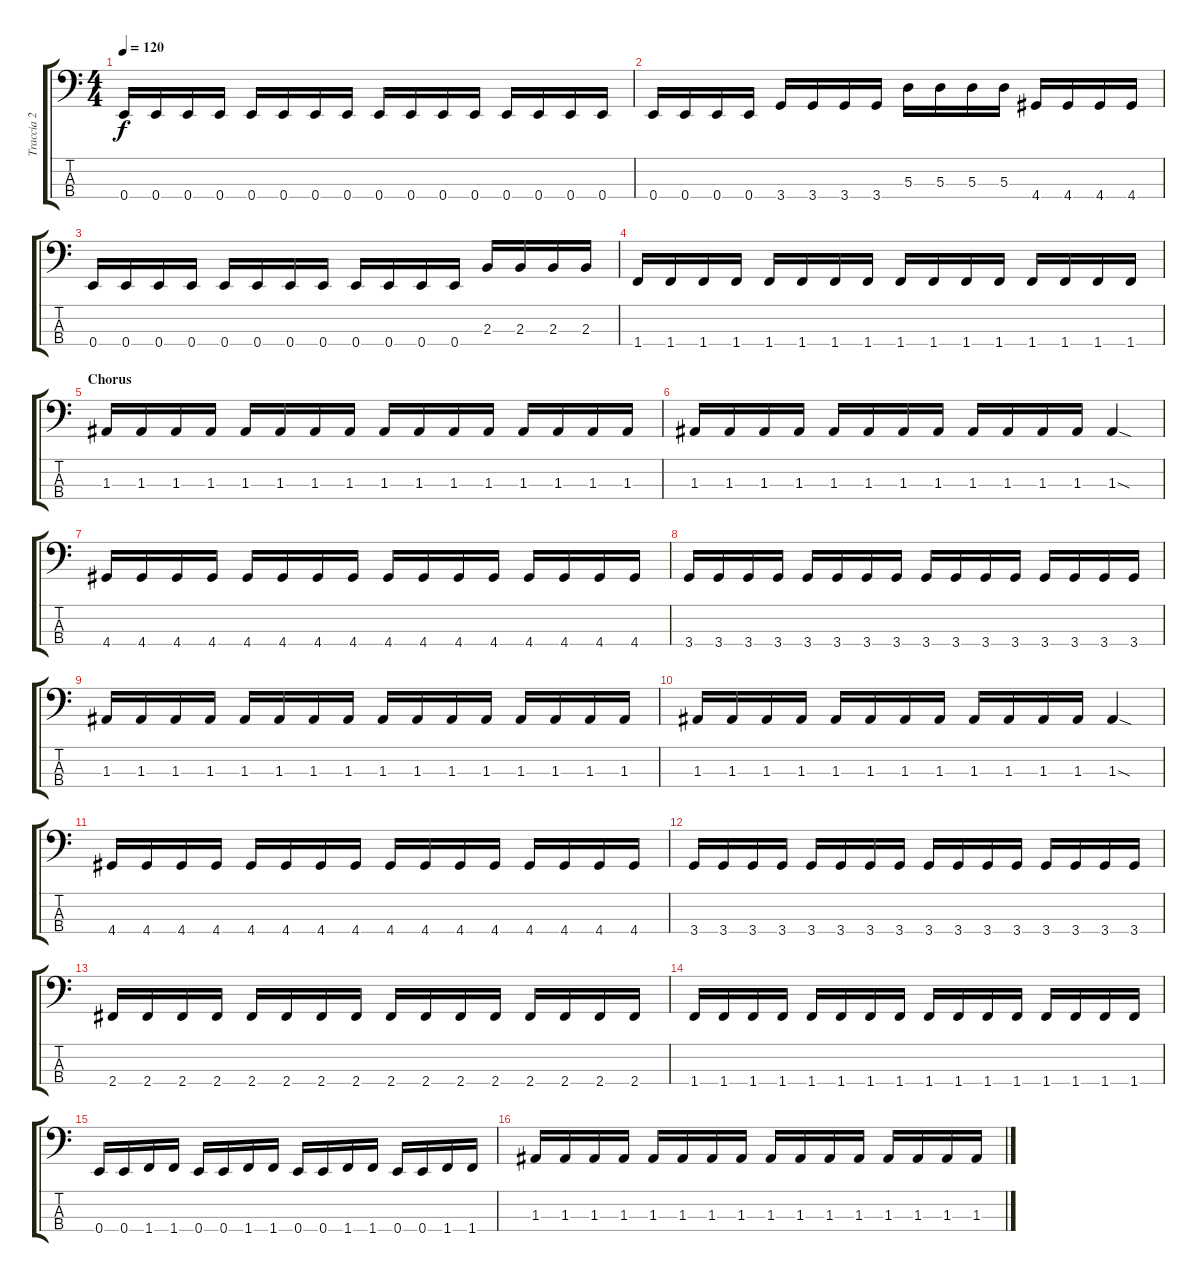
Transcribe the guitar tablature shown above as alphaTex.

\track ("Traccia 2" "Traccia 2") {instrument electricbasspick}
\staff {score tabs}
\tuning (G2 D2 A1 E1) {hide}
\ts (4 4)
\tempo 120
\clef f4
\ks c
0.4.16{dy f} 0.4.16 0.4.16 0.4.16 0.4.16 0.4.16 0.4.16 0.4.16 0.4.16 0.4.16 0.4.16 0.4.16 0.4.16 0.4.16 0.4.16 0.4.16 |
0.4.16 0.4.16 0.4.16 0.4.16 3.4.16 3.4.16 3.4.16 3.4.16 5.3.16 5.3.16 5.3.16 5.3.16 4.4.16 4.4.16 4.4.16 4.4.16 |
0.4.16 0.4.16 0.4.16 0.4.16 0.4.16 0.4.16 0.4.16 0.4.16 0.4.16 0.4.16 0.4.16 0.4.16 2.3.16 2.3.16 2.3.16 2.3.16 |
1.4.16 1.4.16 1.4.16 1.4.16 1.4.16 1.4.16 1.4.16 1.4.16 1.4.16 1.4.16 1.4.16 1.4.16 1.4.16 1.4.16 1.4.16 1.4.16 |
\section ("" "Chorus")
1.3.16 1.3.16 1.3.16 1.3.16 1.3.16 1.3.16 1.3.16 1.3.16 1.3.16 1.3.16 1.3.16 1.3.16 1.3.16 1.3.16 1.3.16 1.3.16 |
1.3.16 1.3.16 1.3.16 1.3.16 1.3.16 1.3.16 1.3.16 1.3.16 1.3.16 1.3.16 1.3.16 1.3.16 1.3{sod}.4 |
4.4.16 4.4.16 4.4.16 4.4.16 4.4.16 4.4.16 4.4.16 4.4.16 4.4.16 4.4.16 4.4.16 4.4.16 4.4.16 4.4.16 4.4.16 4.4.16 |
3.4.16 3.4.16 3.4.16 3.4.16 3.4.16 3.4.16 3.4.16 3.4.16 3.4.16 3.4.16 3.4.16 3.4.16 3.4.16 3.4.16 3.4.16 3.4.16 |
1.3.16 1.3.16 1.3.16 1.3.16 1.3.16 1.3.16 1.3.16 1.3.16 1.3.16 1.3.16 1.3.16 1.3.16 1.3.16 1.3.16 1.3.16 1.3.16 |
1.3.16 1.3.16 1.3.16 1.3.16 1.3.16 1.3.16 1.3.16 1.3.16 1.3.16 1.3.16 1.3.16 1.3.16 1.3{sod}.4 |
4.4.16 4.4.16 4.4.16 4.4.16 4.4.16 4.4.16 4.4.16 4.4.16 4.4.16 4.4.16 4.4.16 4.4.16 4.4.16 4.4.16 4.4.16 4.4.16 |
3.4.16 3.4.16 3.4.16 3.4.16 3.4.16 3.4.16 3.4.16 3.4.16 3.4.16 3.4.16 3.4.16 3.4.16 3.4.16 3.4.16 3.4.16 3.4.16 |
2.4.16 2.4.16 2.4.16 2.4.16 2.4.16 2.4.16 2.4.16 2.4.16 2.4.16 2.4.16 2.4.16 2.4.16 2.4.16 2.4.16 2.4.16 2.4.16 |
1.4.16 1.4.16 1.4.16 1.4.16 1.4.16 1.4.16 1.4.16 1.4.16 1.4.16 1.4.16 1.4.16 1.4.16 1.4.16 1.4.16 1.4.16 1.4.16 |
0.4.16 0.4.16 1.4.16 1.4.16 0.4.16 0.4.16 1.4.16 1.4.16 0.4.16 0.4.16 1.4.16 1.4.16 0.4.16 0.4.16 1.4.16 1.4.16 |
1.3.16 1.3.16 1.3.16 1.3.16 1.3.16 1.3.16 1.3.16 1.3.16 1.3.16 1.3.16 1.3.16 1.3.16 1.3.16 1.3.16 1.3.16 1.3.16
